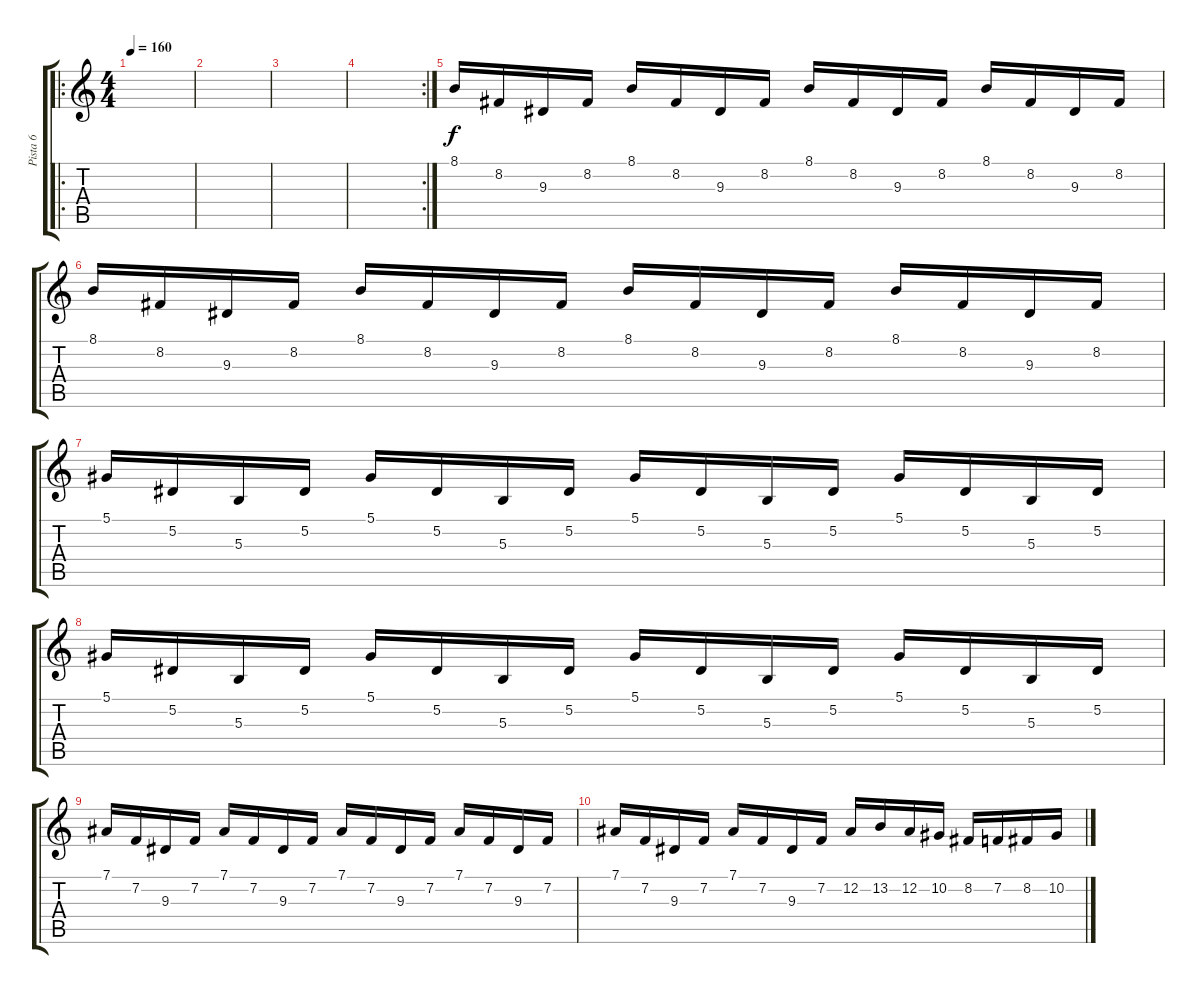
\track ("Pista 6" "Pista 6") {instrument brightacousticpiano}
\staff {score tabs}
\tuning (Eb4 Bb3 Gb3 Db3 Ab2 Eb2) {hide}
\ro
\ts (4 4)
\tempo 160
\clef g2
\ks c
|
|
|
\rc 2
|
8.1.16 8.2.16 9.3.16 8.2.16 8.1.16 8.2.16 9.3.16 8.2.16 8.1.16 8.2.16 9.3.16 8.2.16 8.1.16 8.2.16 9.3.16 8.2.16 |
8.1.16 8.2.16 9.3.16 8.2.16 8.1.16 8.2.16 9.3.16 8.2.16 8.1.16 8.2.16 9.3.16 8.2.16 8.1.16 8.2.16 9.3.16 8.2.16 |
5.1.16 5.2.16 5.3.16 5.2.16 5.1.16 5.2.16 5.3.16 5.2.16 5.1.16 5.2.16 5.3.16 5.2.16 5.1.16 5.2.16 5.3.16 5.2.16 |
5.1.16 5.2.16 5.3.16 5.2.16 5.1.16 5.2.16 5.3.16 5.2.16 5.1.16 5.2.16 5.3.16 5.2.16 5.1.16 5.2.16 5.3.16 5.2.16 |
7.1.16 7.2.16 9.3.16 7.2.16 7.1.16 7.2.16 9.3.16 7.2.16 7.1.16 7.2.16 9.3.16 7.2.16 7.1.16 7.2.16 9.3.16 7.2.16 |
7.1.16 7.2.16 9.3.16 7.2.16 7.1.16 7.2.16 9.3.16 7.2.16 12.2.16 13.2.16 12.2.16 10.2.16 8.2.16 7.2.16 8.2.16 10.2.16
